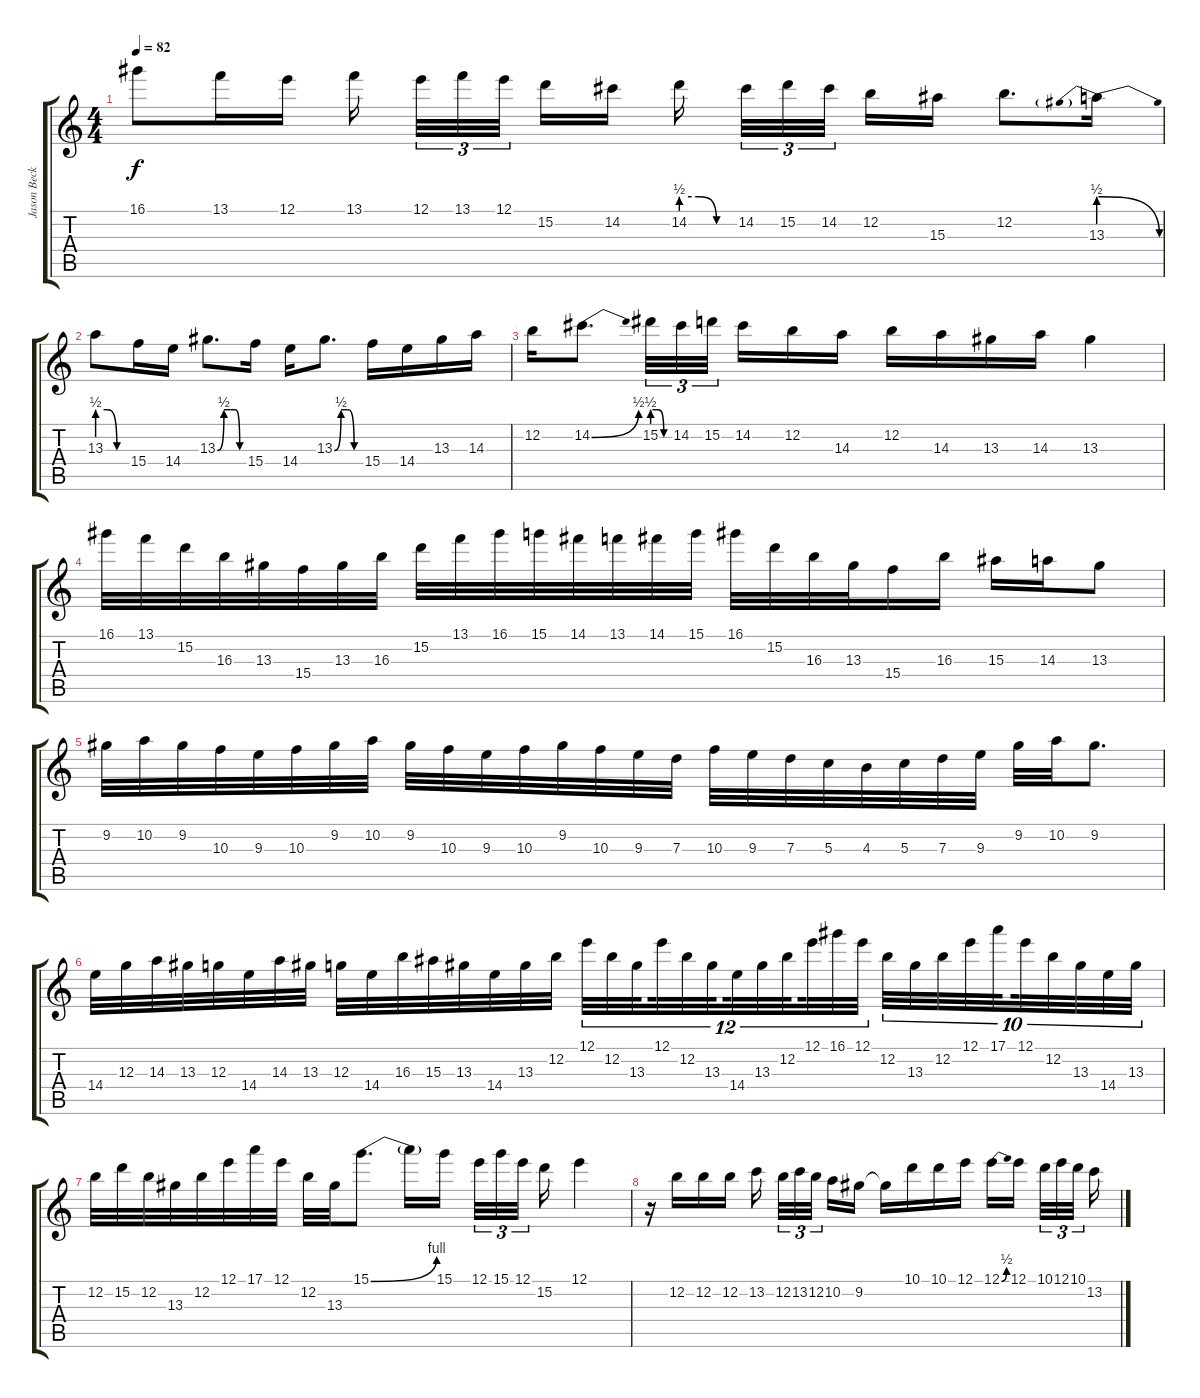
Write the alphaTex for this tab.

\track ("Jason Becker" "Jason Beck") {instrument overdrivenguitar}
\staff {score tabs}
\tuning (E4 B3 G3 D3 A2 E2) {hide}
\ts (4 4)
\tempo 82
\clef g2
\ks c
16.1.8{dy f} 13.1.16 12.1.16 13.1.16{beam splitsecondary} 12.1.32{tu (3 2)} 13.1.32{tu (3 2)} 12.1.32{tu (3 2) beam splitsecondary} 15.2.16 14.2.16 14.2{be (custom 0 2 20 2 40 0 60 0)}.16{beam splitsecondary} 14.2.32{tu (3 2)} 15.2.32{tu (3 2)} 14.2.32{tu (3 2) beam splitsecondary} 12.2.16 15.3.16 12.2.8{d} 13.3{be (prebendrelease 0 2 60 0)}.16 |
13.3{be (custom 0 2 20 2 40 0 60 0)}.8 15.4.16 14.4.16 13.3{be (custom 0 0 15 2 30 2 40 2 51 0 60 0)}.8{d} 15.4.16 14.4.16 13.3{be (custom 0 0 15 2 30 2 45 0 60 0)}.8{d} 15.4.16 14.4.16 13.3.16 14.3.16 |
12.2.16 14.2{be (bend 0 0 60 2)}.8{d} 15.2{be (custom 0 2 20 2 40 0 60 0)}.32{tu (3 2)} 14.2.32{tu (3 2)} 15.2.32{tu (3 2) beam splitsecondary} 14.2.16 12.2.16 14.3.16 12.2.16 14.3.16 13.3.16 14.3.16 13.3.4 |
16.1.32 13.1.32 15.2.32 16.3.32 13.3.32 15.4.32 13.3.32 16.3.32 15.2.32 13.1.32 16.1.32 15.1.32 14.1.32 13.1.32 14.1.32 15.1.32 16.1.32 15.2.32 16.3.32 13.3.32 15.4.16 16.3.16 15.3.16 14.3.16 13.3.8 |
9.2.32 10.2.32 9.2.32 10.3.32 9.3.32 10.3.32 9.2.32 10.2.32 9.2.32 10.3.32 9.3.32 10.3.32 9.2.32 10.3.32 9.3.32 7.3.32 10.3.32 9.3.32 7.3.32 5.3.32 4.3.32 5.3.32 7.3.32 9.3.32 9.2.32 10.2.32 9.2.8{d} |
14.4.32 12.3.32 14.3.32 13.3.32 12.3.32 14.4.32 14.3.32 13.3.32 12.3.32 14.4.32 16.3.32 15.3.32 13.3.32 14.4.32 13.3.32 12.2.32 12.1.32{tu (12 8)} 12.2.32{tu (12 8)} 13.3.32{tu (12 8) beam splitsecondary} 12.1.32{tu (12 8)} 12.2.32{tu (12 8)} 13.3.32{tu (12 8) beam splitsecondary} 14.4.32{tu (12 8)} 13.3.32{tu (12 8)} 12.2.32{tu (12 8) beam splitsecondary} 12.1.32{tu (12 8)} 16.1.32{tu (12 8)} 12.1.32{tu (12 8)} 12.2.32{tu (10 8)} 13.3.32{tu (10 8)} 12.2.32{tu (10 8)} 12.1.32{tu (10 8)} 17.1.32{tu (10 8) beam splitsecondary} 12.1.32{tu (10 8)} 12.2.32{tu (10 8)} 13.3.32{tu (10 8)} 14.4.32{tu (10 8)} 13.3.32{tu (10 8)} |
12.2.32 15.2.32 12.2.32 13.3.32 12.2.32 12.1.32 17.1.32 12.1.32 12.2.32 13.3.32 15.1{be (bend 0 0 60 4)}.8{d} 15.1{t}.16 15.1.16{beam splitsecondary} 12.1.32{tu (3 2)} 15.1.32{tu (3 2)} 12.1.32{tu (3 2) beam splitsecondary} 15.2.16 12.1.4 |
r.16 12.2.16 12.2.16 12.2.16 13.2.16{beam splitsecondary} 12.2.32{tu (3 2)} 13.2.32{tu (3 2)} 12.2.32{tu (3 2) beam splitsecondary} 10.2.16 9.2.16 9.2{t}.16 10.1.16 10.1.16 12.1.16 12.1{be (bend 0 0 60 2)}.16 12.1.16{beam splitsecondary} 10.1.32{tu (3 2)} 12.1.32{tu (3 2)} 10.1.32{tu (3 2) beam splitsecondary} 13.2.16
